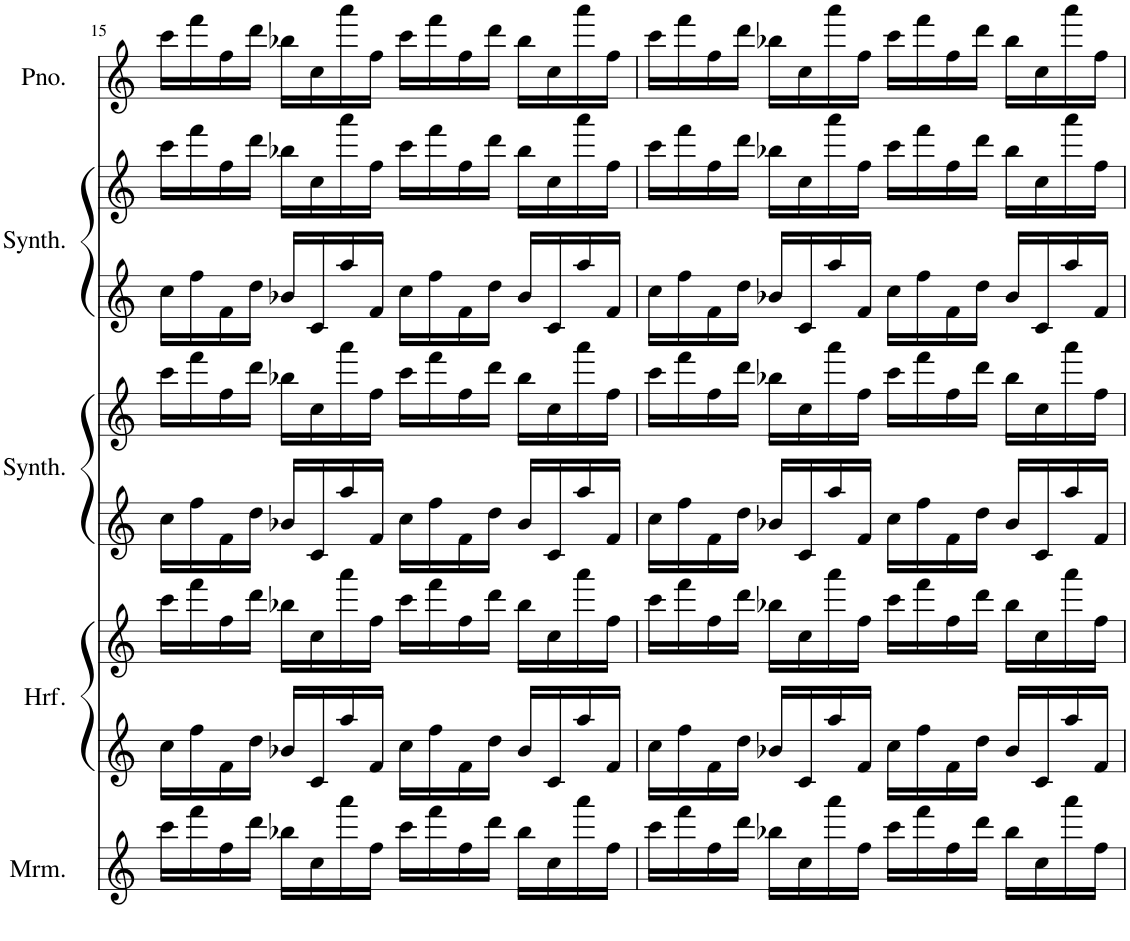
**kern	**kern	**kern	**kern	**kern	**kern	**kern	**kern
*part5	*part4	*part4	*part3	*part3	*part2	*part2	*part1
*staff8	*staff7	*staff6	*staff5	*staff4	*staff3	*staff2	*staff1
*I"Marimba	*I"Harfe	*	*I"String Synthesizer	*	*I"Atmosphere Synthesizer	*	*I"Piano
*I'Mrm.	*I'Hrf.	*	*I'Synth.	*	*I'Synth.	*	*I'Pno.
!!LO:PB:g=z
*clefG2	*clefG2	*clefG2	*clefG2	*clefG2	*clefG2	*clefG2	*clefG2
*k[]	*k[]	*k[]	*k[]	*k[]	*k[]	*k[]	*k[]
*M4/4	*M4/4	*M4/4	*M4/4	*M4/4	*M4/4	*M4/4	*M4/4
=15	=15	=15	=15	=15	=15	=15	=15
16ccc\LL	16cc\LL	16ccc\LL	16cc\LL	16ccc\LL	16cc\LL	16ccc\LL	16ccc\LL
16fff\	16ff\	16fff\	16ff\	16fff\	16ff\	16fff\	16fff\
16ff\	16f\	16ff\	16f\	16ff\	16f\	16ff\	16ff\
16ddd\JJ	16dd\JJ	16ddd\JJ	16dd\JJ	16ddd\JJ	16dd\JJ	16ddd\JJ	16ddd\JJ
16bb-X\LL	16b-X/LL	16bb-X\LL	16b-X/LL	16bb-X\LL	16b-X/LL	16bb-X\LL	16bb-X\LL
16cc\	16c/	16cc\	16c/	16cc\	16c/	16cc\	16cc\
16aaa\	16aa/	16aaa\	16aa/	16aaa\	16aa/	16aaa\	16aaa\
16ff\JJ	16f/JJ	16ff\JJ	16f/JJ	16ff\JJ	16f/JJ	16ff\JJ	16ff\JJ
16ccc\LL	16cc\LL	16ccc\LL	16cc\LL	16ccc\LL	16cc\LL	16ccc\LL	16ccc\LL
16fff\	16ff\	16fff\	16ff\	16fff\	16ff\	16fff\	16fff\
16ff\	16f\	16ff\	16f\	16ff\	16f\	16ff\	16ff\
16ddd\JJ	16dd\JJ	16ddd\JJ	16dd\JJ	16ddd\JJ	16dd\JJ	16ddd\JJ	16ddd\JJ
16bb-\LL	16b-/LL	16bb-\LL	16b-/LL	16bb-\LL	16b-/LL	16bb-\LL	16bb-\LL
16cc\	16c/	16cc\	16c/	16cc\	16c/	16cc\	16cc\
16aaa\	16aa/	16aaa\	16aa/	16aaa\	16aa/	16aaa\	16aaa\
16ff\JJ	16f/JJ	16ff\JJ	16f/JJ	16ff\JJ	16f/JJ	16ff\JJ	16ff\JJ
=16	=16	=16	=16	=16	=16	=16	=16
16ccc\LL	16cc\LL	16ccc\LL	16cc\LL	16ccc\LL	16cc\LL	16ccc\LL	16ccc\LL
16fff\	16ff\	16fff\	16ff\	16fff\	16ff\	16fff\	16fff\
16ff\	16f\	16ff\	16f\	16ff\	16f\	16ff\	16ff\
16ddd\JJ	16dd\JJ	16ddd\JJ	16dd\JJ	16ddd\JJ	16dd\JJ	16ddd\JJ	16ddd\JJ
16bb-X\LL	16b-X/LL	16bb-X\LL	16b-X/LL	16bb-X\LL	16b-X/LL	16bb-X\LL	16bb-X\LL
16cc\	16c/	16cc\	16c/	16cc\	16c/	16cc\	16cc\
16aaa\	16aa/	16aaa\	16aa/	16aaa\	16aa/	16aaa\	16aaa\
16ff\JJ	16f/JJ	16ff\JJ	16f/JJ	16ff\JJ	16f/JJ	16ff\JJ	16ff\JJ
16ccc\LL	16cc\LL	16ccc\LL	16cc\LL	16ccc\LL	16cc\LL	16ccc\LL	16ccc\LL
16fff\	16ff\	16fff\	16ff\	16fff\	16ff\	16fff\	16fff\
16ff\	16f\	16ff\	16f\	16ff\	16f\	16ff\	16ff\
16ddd\JJ	16dd\JJ	16ddd\JJ	16dd\JJ	16ddd\JJ	16dd\JJ	16ddd\JJ	16ddd\JJ
16bb-\LL	16b-/LL	16bb-\LL	16b-/LL	16bb-\LL	16b-/LL	16bb-\LL	16bb-\LL
16cc\	16c/	16cc\	16c/	16cc\	16c/	16cc\	16cc\
16aaa\	16aa/	16aaa\	16aa/	16aaa\	16aa/	16aaa\	16aaa\
16ff\JJ	16f/JJ	16ff\JJ	16f/JJ	16ff\JJ	16f/JJ	16ff\JJ	16ff\JJ
=	=	=	=	=	=	=	=
*-	*-	*-	*-	*-	*-	*-	*-
